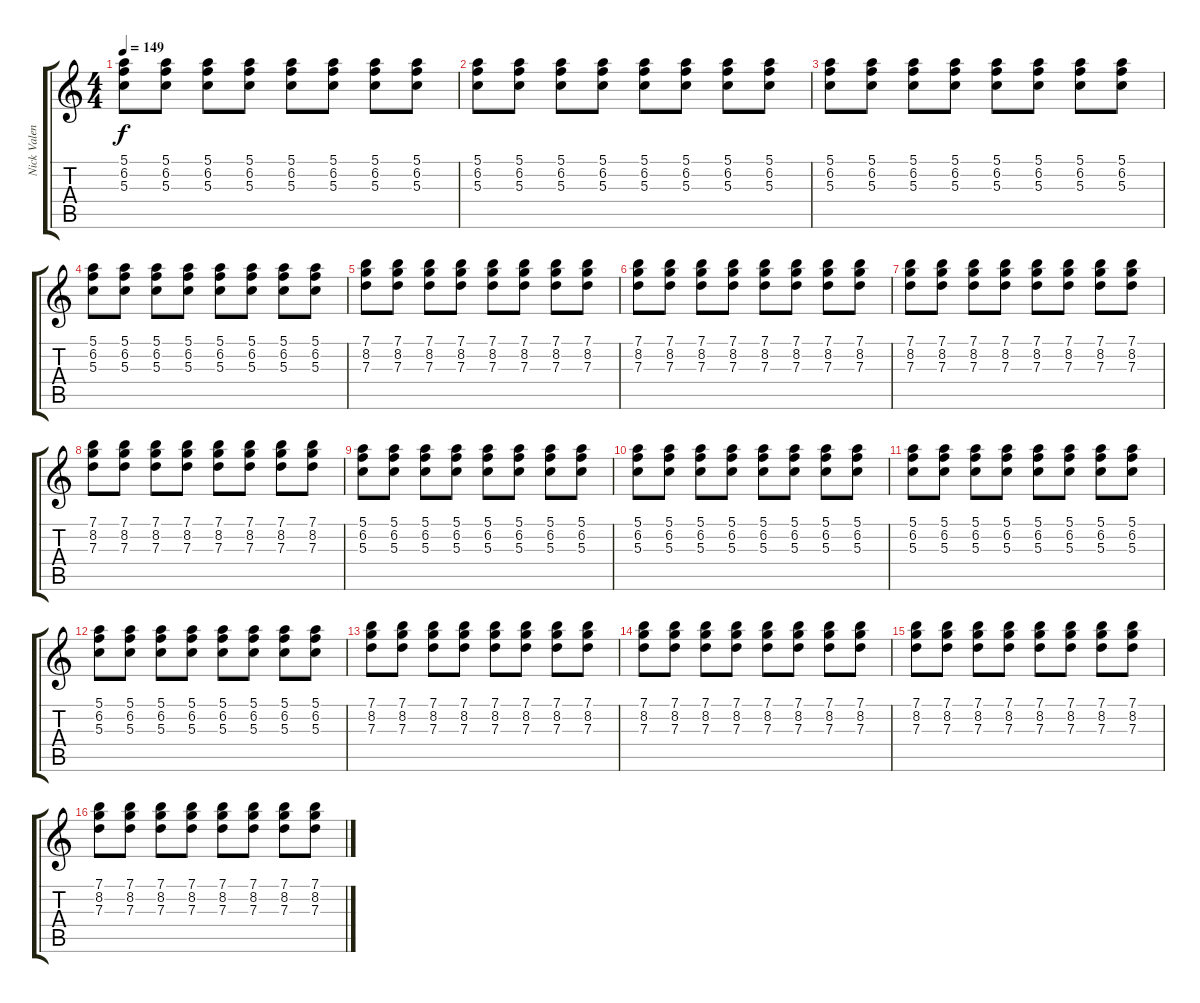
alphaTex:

\track ("Nick Valensi" "Nick Valen") {instrument electricguitarjazz}
\staff {score tabs}
\tuning (E4 B3 G3 D3 A2 E2) {hide}
\ts (4 4)
\tempo 149
\clef g2
\ks c
(5.1 6.2 5.3).8{dy f} (5.1 6.2 5.3).8 (5.1 6.2 5.3).8 (5.1 6.2 5.3).8 (5.1 6.2 5.3).8 (5.1 6.2 5.3).8 (5.1 6.2 5.3).8 (5.1 6.2 5.3).8 |
(5.1 6.2 5.3).8 (5.1 6.2 5.3).8 (5.1 6.2 5.3).8 (5.1 6.2 5.3).8 (5.1 6.2 5.3).8 (5.1 6.2 5.3).8 (5.1 6.2 5.3).8 (5.1 6.2 5.3).8 |
(5.1 6.2 5.3).8 (5.1 6.2 5.3).8 (5.1 6.2 5.3).8 (5.1 6.2 5.3).8 (5.1 6.2 5.3).8 (5.1 6.2 5.3).8 (5.1 6.2 5.3).8 (5.1 6.2 5.3).8 |
(5.1 6.2 5.3).8 (5.1 6.2 5.3).8 (5.1 6.2 5.3).8 (5.1 6.2 5.3).8 (5.1 6.2 5.3).8 (5.1 6.2 5.3).8 (5.1 6.2 5.3).8 (5.1 6.2 5.3).8 |
(7.1 8.2 7.3).8 (7.1 8.2 7.3).8 (7.1 8.2 7.3).8 (7.1 8.2 7.3).8 (7.1 8.2 7.3).8 (7.1 8.2 7.3).8 (7.1 8.2 7.3).8 (7.1 8.2 7.3).8 |
(7.1 8.2 7.3).8 (7.1 8.2 7.3).8 (7.1 8.2 7.3).8 (7.1 8.2 7.3).8 (7.1 8.2 7.3).8 (7.1 8.2 7.3).8 (7.1 8.2 7.3).8 (7.1 8.2 7.3).8 |
(7.1 8.2 7.3).8 (7.1 8.2 7.3).8 (7.1 8.2 7.3).8 (7.1 8.2 7.3).8 (7.1 8.2 7.3).8 (7.1 8.2 7.3).8 (7.1 8.2 7.3).8 (7.1 8.2 7.3).8 |
(7.1 8.2 7.3).8 (7.1 8.2 7.3).8 (7.1 8.2 7.3).8 (7.1 8.2 7.3).8 (7.1 8.2 7.3).8 (7.1 8.2 7.3).8 (7.1 8.2 7.3).8 (7.1 8.2 7.3).8 |
(5.1 6.2 5.3).8 (5.1 6.2 5.3).8 (5.1 6.2 5.3).8 (5.1 6.2 5.3).8 (5.1 6.2 5.3).8 (5.1 6.2 5.3).8 (5.1 6.2 5.3).8 (5.1 6.2 5.3).8 |
(5.1 6.2 5.3).8 (5.1 6.2 5.3).8 (5.1 6.2 5.3).8 (5.1 6.2 5.3).8 (5.1 6.2 5.3).8 (5.1 6.2 5.3).8 (5.1 6.2 5.3).8 (5.1 6.2 5.3).8 |
(5.1 6.2 5.3).8 (5.1 6.2 5.3).8 (5.1 6.2 5.3).8 (5.1 6.2 5.3).8 (5.1 6.2 5.3).8 (5.1 6.2 5.3).8 (5.1 6.2 5.3).8 (5.1 6.2 5.3).8 |
(5.1 6.2 5.3).8 (5.1 6.2 5.3).8 (5.1 6.2 5.3).8 (5.1 6.2 5.3).8 (5.1 6.2 5.3).8 (5.1 6.2 5.3).8 (5.1 6.2 5.3).8 (5.1 6.2 5.3).8 |
(7.1 8.2 7.3).8 (7.1 8.2 7.3).8 (7.1 8.2 7.3).8 (7.1 8.2 7.3).8 (7.1 8.2 7.3).8 (7.1 8.2 7.3).8 (7.1 8.2 7.3).8 (7.1 8.2 7.3).8 |
(7.1 8.2 7.3).8 (7.1 8.2 7.3).8 (7.1 8.2 7.3).8 (7.1 8.2 7.3).8 (7.1 8.2 7.3).8 (7.1 8.2 7.3).8 (7.1 8.2 7.3).8 (7.1 8.2 7.3).8 |
(7.1 8.2 7.3).8 (7.1 8.2 7.3).8 (7.1 8.2 7.3).8 (7.1 8.2 7.3).8 (7.1 8.2 7.3).8 (7.1 8.2 7.3).8 (7.1 8.2 7.3).8 (7.1 8.2 7.3).8 |
(7.1 8.2 7.3).8 (7.1 8.2 7.3).8 (7.1 8.2 7.3).8 (7.1 8.2 7.3).8 (7.1 8.2 7.3).8 (7.1 8.2 7.3).8 (7.1 8.2 7.3).8 (7.1 8.2 7.3).8
